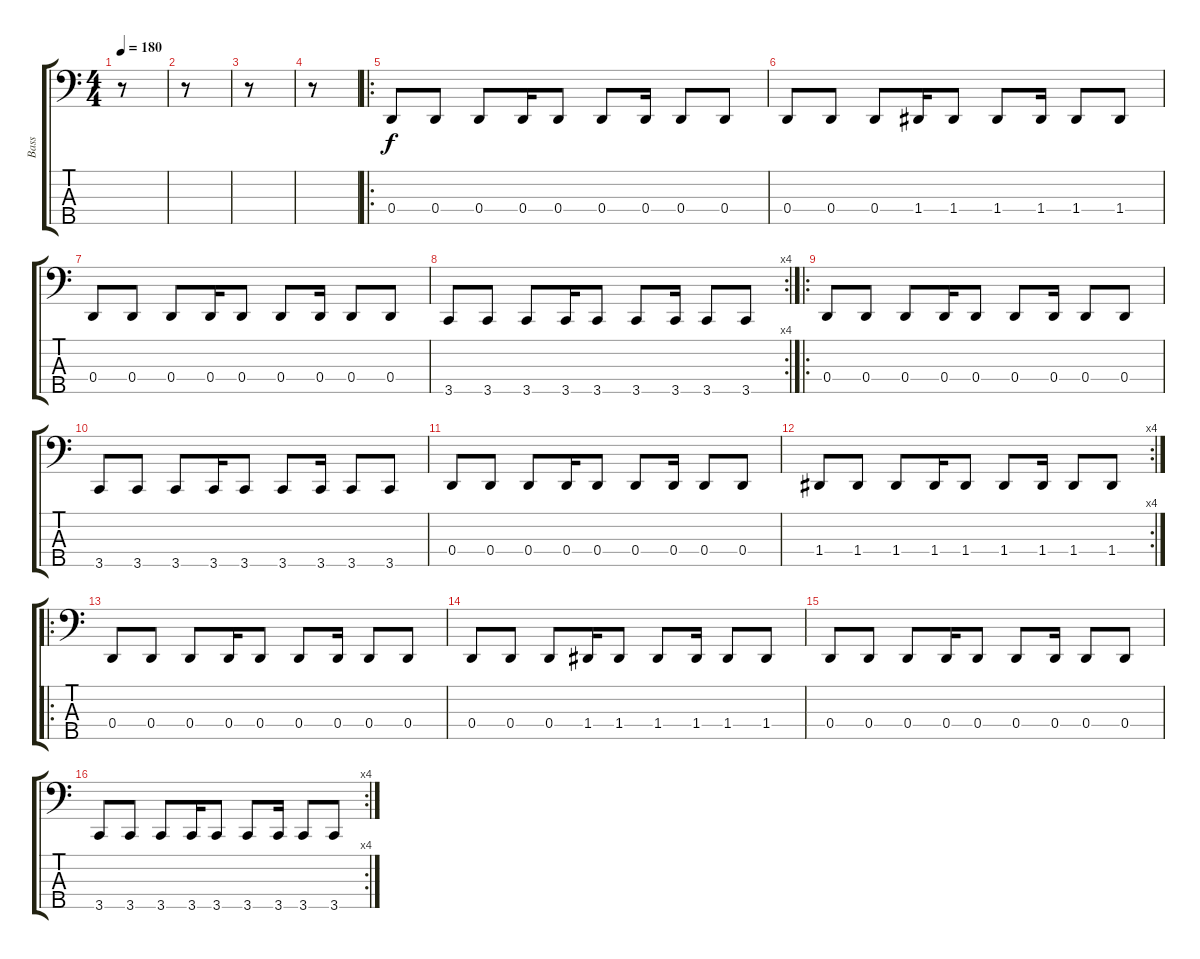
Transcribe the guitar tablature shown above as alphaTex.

\track ("Bass" "Bass") {instrument synthbass1}
\staff {score tabs}
\tuning (F2 C2 G1 D1 A0) {hide}
\ts (4 4)
\tempo 180
\clef f4
\ks c
r.8{dy f instrument synthbass1} |
r.8 |
r.8 |
r.8 |
\ro
0.4.8 0.4.8 0.4.8 0.4.16 0.4.8 0.4.8 0.4.16 0.4.8 0.4.8 |
0.4.8 0.4.8 0.4.8 1.4.16 1.4.8 1.4.8 1.4.16 1.4.8 1.4.8 |
0.4.8 0.4.8 0.4.8 0.4.16 0.4.8 0.4.8 0.4.16 0.4.8 0.4.8 |
\rc 4
3.5.8 3.5.8 3.5.8 3.5.16 3.5.8 3.5.8 3.5.16 3.5.8 3.5.8 |
\ro
0.4.8 0.4.8 0.4.8 0.4.16 0.4.8 0.4.8 0.4.16 0.4.8 0.4.8 |
3.5.8 3.5.8 3.5.8 3.5.16 3.5.8 3.5.8 3.5.16 3.5.8 3.5.8 |
0.4.8 0.4.8 0.4.8 0.4.16 0.4.8 0.4.8 0.4.16 0.4.8 0.4.8 |
\rc 4
1.4.8 1.4.8 1.4.8 1.4.16 1.4.8 1.4.8 1.4.16 1.4.8 1.4.8 |
\ro
0.4.8 0.4.8 0.4.8 0.4.16 0.4.8 0.4.8 0.4.16 0.4.8 0.4.8 |
0.4.8 0.4.8 0.4.8 1.4.16 1.4.8 1.4.8 1.4.16 1.4.8 1.4.8 |
0.4.8 0.4.8 0.4.8 0.4.16 0.4.8 0.4.8 0.4.16 0.4.8 0.4.8 |
\rc 4
3.5.8 3.5.8 3.5.8 3.5.16 3.5.8 3.5.8 3.5.16 3.5.8 3.5.8
